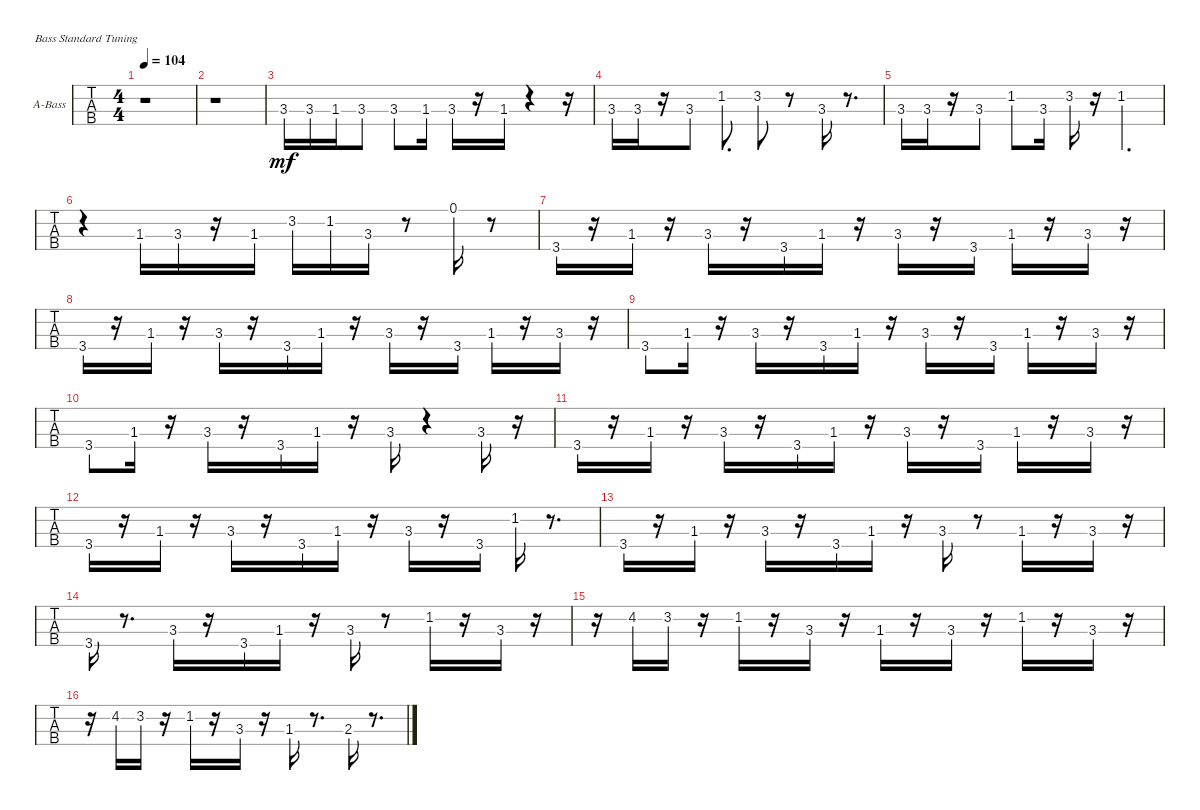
\bracketExtendMode groupsimilarinstruments
\firstSystemTrackNameOrientation horizontal
\otherSystemsTrackNameOrientation horizontal
\track ("Bass" "A-Bass") {instrument acousticbass}
\staff {tabs}
\tuning (G2 D2 A1 E1)
\ts (4 4)
\tempo 104
\clef f4
\ks c
r.1{dy mf} |
r.1 |
3.3.16 3.3.16 1.3.16 3.3.8 3.3.8 1.3.16 3.3.16 r.16 1.3.16 r.4 r.16 |
3.3.16 3.3.16 r.16 3.3.8 1.2.8{d} 3.2.8 r.8 3.3.16 r.8{d} |
3.3.16 3.3.16 r.16 3.3.8 1.2.8 3.3.16 3.2.16 r.16 1.2.4{d} |
r.4 1.3.16 3.3.16 r.16 1.3.16 3.2.16 1.2.16 3.3.16 r.8 0.1.16 r.8 |
3.4.16 r.16 1.3.16 r.16 3.3.16 r.16 3.4.16 1.3.16 r.16 3.3.16 r.16 3.4.16 1.3.16 r.16 3.3.16 r.16 |
3.4.16 r.16 1.3.16 r.16 3.3.16 r.16 3.4.16 1.3.16 r.16 3.3.16 r.16 3.4.16 1.3.16 r.16 3.3.16 r.16 |
3.4.8 1.3.16 r.16 3.3.16 r.16 3.4.16 1.3.16 r.16 3.3.16 r.16 3.4.16 1.3.16 r.16 3.3.16 r.16 |
3.4.8 1.3.16 r.16 3.3.16 r.16 3.4.16 1.3.16 r.16 3.3.16 r.4 3.3.16 r.16 |
3.4.16 r.16 1.3.16 r.16 3.3.16 r.16 3.4.16 1.3.16 r.16 3.3.16 r.16 3.4.16 1.3.16 r.16 3.3.16 r.16 |
3.4.16 r.16 1.3.16 r.16 3.3.16 r.16 3.4.16 1.3.16 r.16 3.3.16 r.16 3.4.16 1.2.16 r.8{d} |
3.4.16 r.16 1.3.16 r.16 3.3.16 r.16 3.4.16 1.3.16 r.16 3.3.16 r.8 1.3.16 r.16 3.3.16 r.16 |
3.4.16 r.8{d} 3.3.16 r.16 3.4.16 1.3.16 r.16 3.3.16 r.8 1.2.16 r.16 3.3.16 r.16 |
r.16 4.2.16 3.2.16 r.16 1.2.16 r.16 3.3.16 r.16 1.3.16 r.16 3.3.16 r.16 1.2.16 r.16 3.3.16 r.16 |
r.16 4.2.16 3.2.16 r.16 1.2.16 r.16 3.3.16 r.16 1.3.16 r.8{d} 2.3.16 r.8{d}
